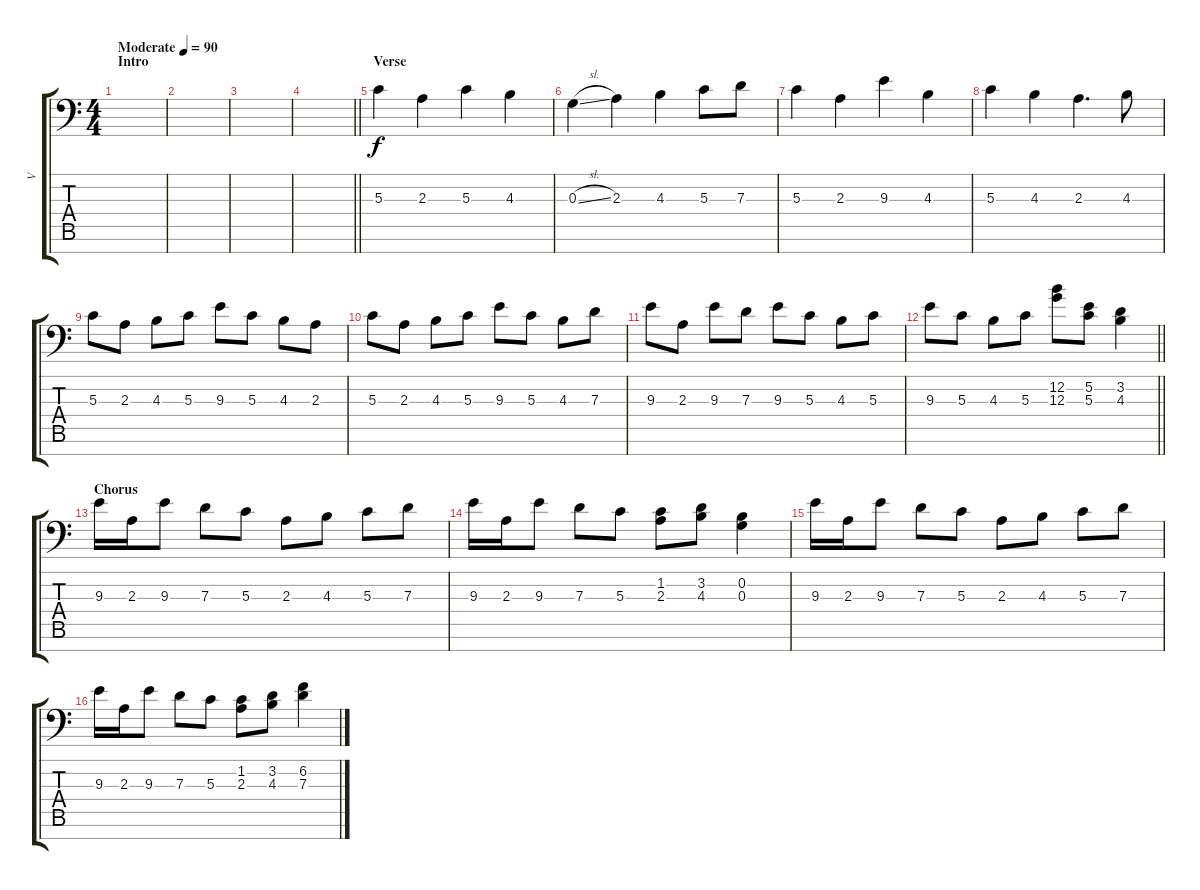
\track ("V" "V") {instrument tenorsax}
\staff {score tabs}
\tuning (E4 B3 G3 D3 A2 E2 C-1) {hide}
\ts (4 4)
\section ("" "Intro")
\tempo (90 "Moderate")
\clef f4
\ks c
|
|
|
\barLineRight lightlight
|
\section ("" "Verse")
5.3.4 2.3.4 5.3.4 4.3.4 |
0.3{sl}.4 2.3.4 4.3.4 5.3.8 7.3.8 |
5.3.4 2.3.4 9.3.4 4.3.4 |
5.3.4 4.3.4 2.3.4{d} 4.3.8 |
5.3.8 2.3.8 4.3.8 5.3.8 9.3.8 5.3.8 4.3.8 2.3.8 |
5.3.8 2.3.8 4.3.8 5.3.8 9.3.8 5.3.8 4.3.8 7.3.8 |
9.3.8 2.3.8 9.3.8 7.3.8 9.3.8 5.3.8 4.3.8 5.3.8 |
\barLineRight lightlight
9.3.8 5.3.8 4.3.8 5.3.8 (12.2 12.3).8 (5.2 5.3).8 (3.2 4.3).4 |
\section ("" "Chorus")
9.3.16 2.3.16 9.3.8 7.3.8 5.3.8 2.3.8 4.3.8 5.3.8 7.3.8 |
9.3.16 2.3.16 9.3.8 7.3.8 5.3.8 (1.2 2.3).8 (3.2 4.3).8 (0.2 0.3).4 |
9.3.16 2.3.16 9.3.8 7.3.8 5.3.8 2.3.8 4.3.8 5.3.8 7.3.8 |
9.3.16 2.3.16 9.3.8 7.3.8 5.3.8 (1.2 2.3).8 (3.2 4.3).8 (6.2 7.3).4
